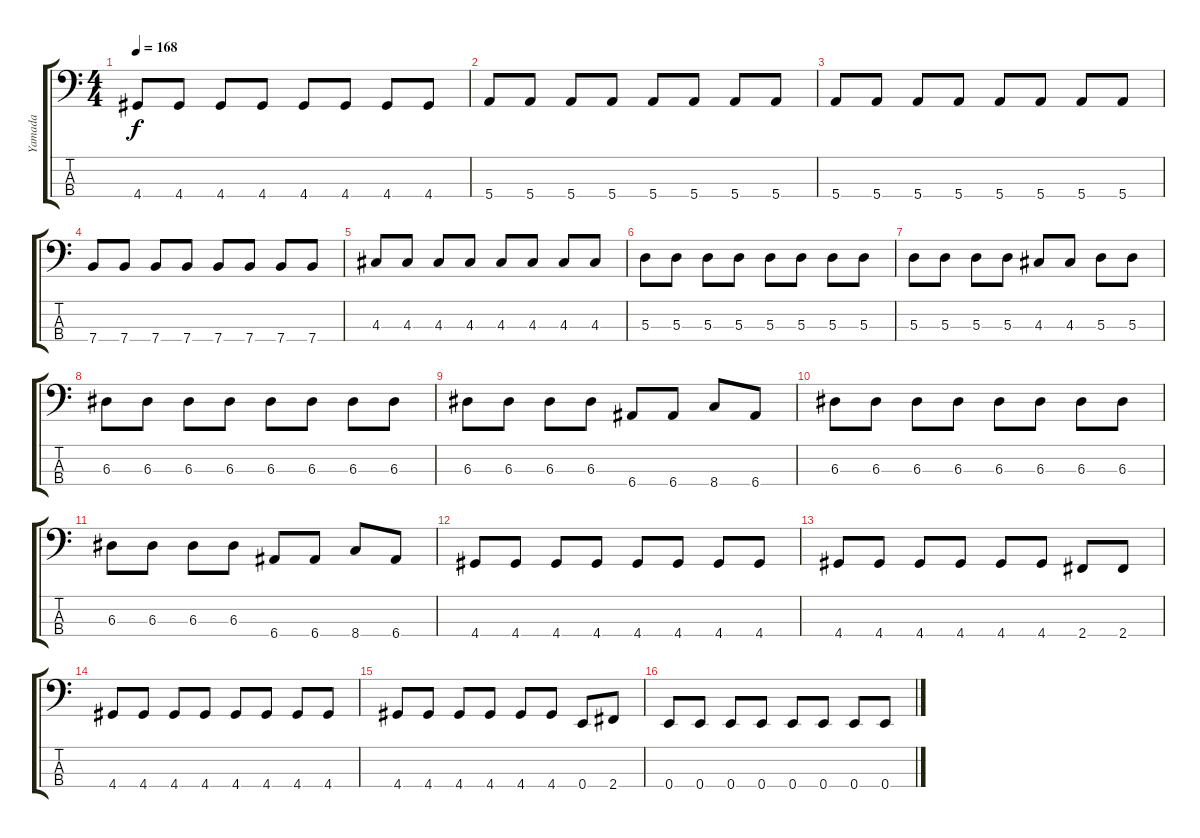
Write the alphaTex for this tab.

\track ("Yamada" "Yamada") {instrument electricbasspick}
\staff {score tabs}
\tuning (G2 D2 A1 E1) {hide}
\ts (4 4)
\tempo 168
\clef f4
\ks c
4.4.8{dy f} 4.4.8 4.4.8 4.4.8 4.4.8 4.4.8 4.4.8 4.4.8 |
5.4.8 5.4.8 5.4.8 5.4.8 5.4.8 5.4.8 5.4.8 5.4.8 |
5.4.8 5.4.8 5.4.8 5.4.8 5.4.8 5.4.8 5.4.8 5.4.8 |
7.4.8 7.4.8 7.4.8 7.4.8 7.4.8 7.4.8 7.4.8 7.4.8 |
4.3.8 4.3.8 4.3.8 4.3.8 4.3.8 4.3.8 4.3.8 4.3.8 |
5.3.8 5.3.8 5.3.8 5.3.8 5.3.8 5.3.8 5.3.8 5.3.8 |
5.3.8 5.3.8 5.3.8 5.3.8 4.3.8 4.3.8 5.3.8 5.3.8 |
6.3.8 6.3.8 6.3.8 6.3.8 6.3.8 6.3.8 6.3.8 6.3.8 |
6.3.8 6.3.8 6.3.8 6.3.8 6.4.8 6.4.8 8.4.8 6.4.8 |
6.3.8 6.3.8 6.3.8 6.3.8 6.3.8 6.3.8 6.3.8 6.3.8 |
6.3.8 6.3.8 6.3.8 6.3.8 6.4.8 6.4.8 8.4.8 6.4.8 |
4.4.8 4.4.8 4.4.8 4.4.8 4.4.8 4.4.8 4.4.8 4.4.8 |
4.4.8 4.4.8 4.4.8 4.4.8 4.4.8 4.4.8 2.4.8 2.4.8 |
4.4.8 4.4.8 4.4.8 4.4.8 4.4.8 4.4.8 4.4.8 4.4.8 |
4.4.8 4.4.8 4.4.8 4.4.8 4.4.8 4.4.8 0.4.8 2.4.8 |
0.4.8 0.4.8 0.4.8 0.4.8 0.4.8 0.4.8 0.4.8 0.4.8
